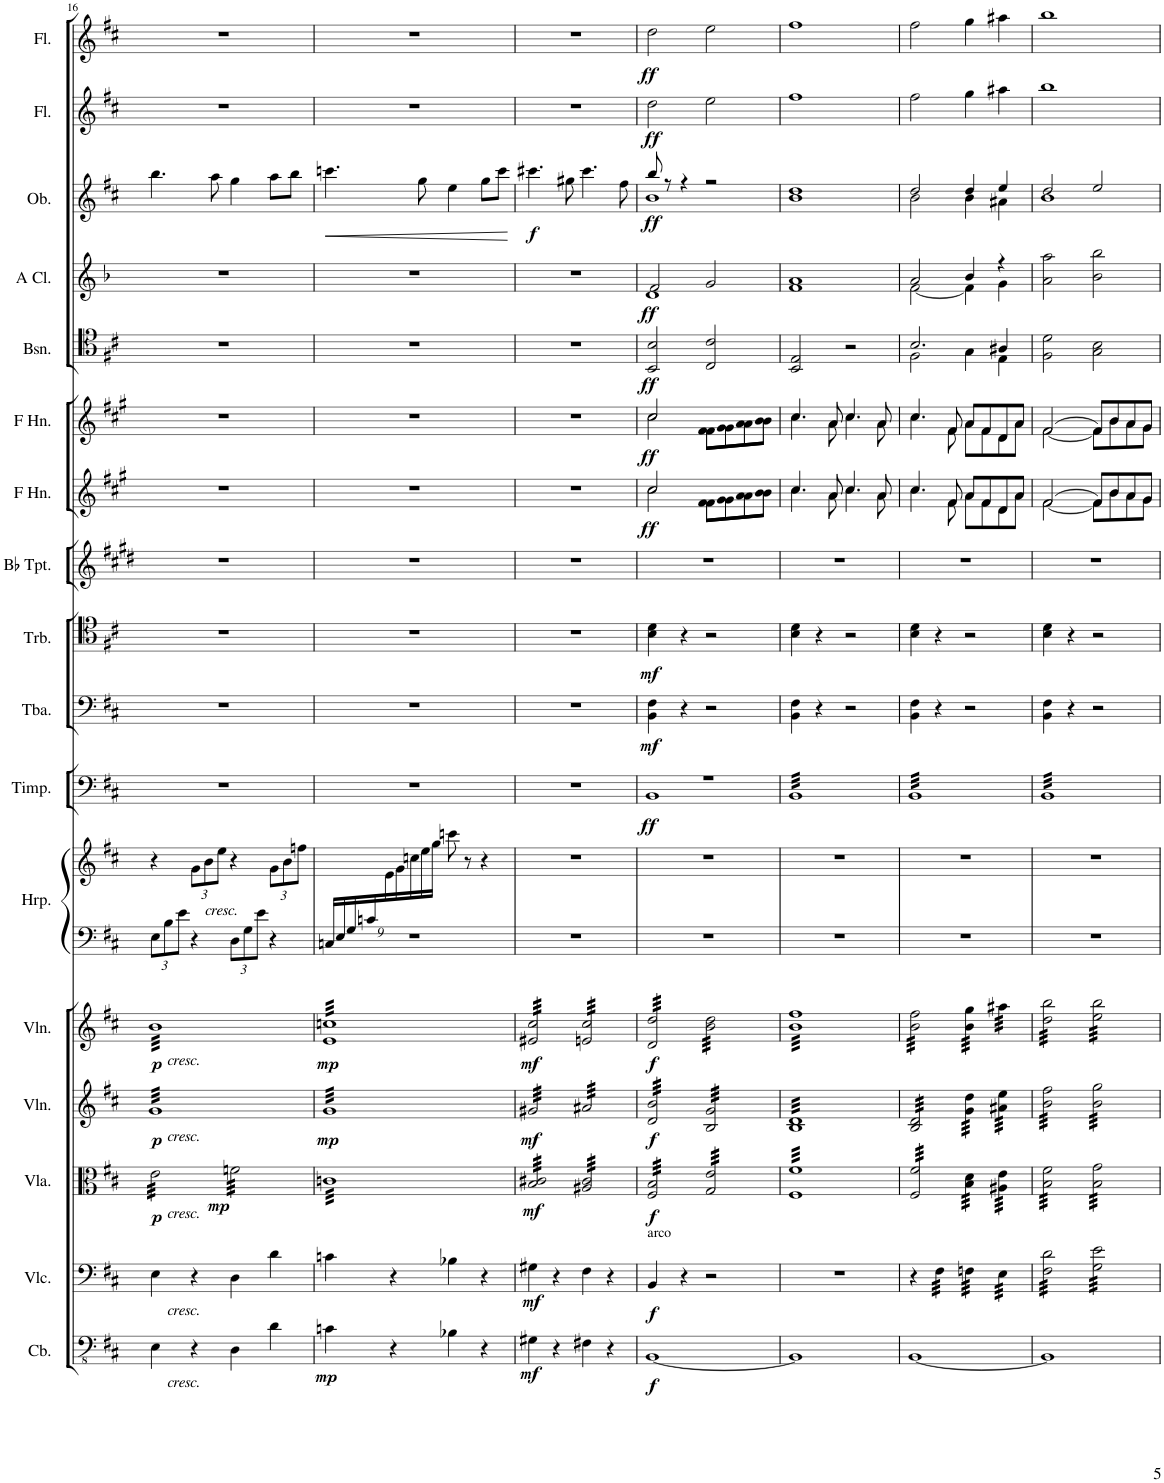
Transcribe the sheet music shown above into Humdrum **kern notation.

**kern	**dynam	**kern	**dynam	**kern	**dynam	**kern	**dynam	**kern	**dynam	**kern	**kern	**kern	**dynam	**kern	**dynam	**kern	**dynam	**kern	**kern	**dynam	**kern	**dynam	**kern	**dynam	**kern	**dynam	**kern	**dynam	**kern	**dynam	**kern	**dynam
*part17	*part17	*part16	*part16	*part15	*part15	*part14	*part14	*part13	*part13	*part12	*part12	*part11	*part11	*part10	*part10	*part9	*part9	*part8	*part7	*part7	*part6	*part6	*part5	*part5	*part4	*part4	*part3	*part3	*part2	*part2	*part1	*part1
*staff18	*staff18	*staff17	*staff17	*staff16	*staff16	*staff15	*staff15	*staff14	*staff14	*staff13	*staff12	*staff11	*staff11	*staff10	*staff10	*staff9	*staff9	*staff8	*staff7	*staff7	*staff6	*staff6	*staff5	*staff5	*staff4	*staff4	*staff3	*staff3	*staff2	*staff2	*staff1	*staff1
*I"Contrabass	*	*I"Violoncello	*	*I"Viola	*	*I"Violin	*	*I"Violin	*	*I"Harp	*	*I"Timpani	*	*I"Tuba	*	*I"Trombone	*	*I"Bb Trumpet	*I"Horn in F	*	*I"Horn in F	*	*I"Bassoon	*	*I"A Clarinet	*	*I"Oboe	*	*I"Flute	*	*I"Flute	*
*I'Cb.	*	*I'Vlc.	*	*I'Vla.	*	*I'Vln.	*	*I'Vln.	*	*I'Hrp.	*	*I'Timp.	*	*I'Tba.	*	*I'Trb.	*	*I'Bb Tpt.	*	*	*	*	*I'Bsn.	*	*I'A Cl.	*	*I'Ob.	*	*I'Fl.	*	*I'Fl.	*
!!LO:PB:g=z
*clefFv4	*	*clefF4	*	*clefC3	*	*clefG2	*	*clefG2	*	*clefF4	*clefG2	*clefF4	*	*clefF4	*	*clefC4	*	*clefG2	*clefG2	*	*clefG2	*	*clefC4	*	*clefG2	*	*clefG2	*	*clefG2	*	*clefG2	*
*Trd7c12	*	*	*	*	*	*	*	*	*	*	*	*	*	*	*	*	*	*Trd1c2	*Trd4c7	*	*Trd4c7	*	*	*	*Trd2c3	*	*	*	*	*	*	*
*k[f#c#]	*	*k[f#c#]	*	*k[f#c#]	*	*k[f#c#]	*	*k[f#c#]	*	*k[f#c#]	*k[f#c#]	*k[f#c#]	*	*k[f#c#]	*	*k[f#c#]	*	*k[f#c#g#d#]	*k[f#c#g#]	*	*k[f#c#g#]	*	*k[f#c#]	*	*k[b-]	*	*k[f#c#]	*	*k[f#c#]	*	*k[f#c#]	*
*M4/4	*	*M4/4	*	*M4/4	*	*M4/4	*	*M4/4	*	*M4/4	*M4/4	*M4/4	*	*M4/4	*	*M4/4	*	*M4/4	*M4/4	*	*M4/4	*	*M4/4	*	*M4/4	*	*M4/4	*	*M4/4	*	*M4/4	*
*met(c)	*	*met(c)	*	*met(c)	*	*met(c)	*	*met(c)	*	*met(c)	*met(c)	*met(c)	*	*met(c)	*	*met(c)	*	*met(c)	*met(c)	*	*met(c)	*	*met(c)	*	*met(c)	*	*met(c)	*	*met(c)	*	*met(c)	*
*	*	*	*	*	*	*	*	*	*	*Xbrackettup	*	*	*	*	*	*	*	*	*	*	*	*	*	*	*	*	*	*	*	*	*	*
=16	=16	=16	=16	=16	=16	=16	=16	=16	=16	=16	=16	=16	=16	=16	=16	=16	=16	=16	=16	=16	=16	=16	=16	=16	=16	=16	=16	=16	=16	=16	=16	=16
!	!	!	!	!	!	!	!	!LO:TX:b:i:t=cresc.	!	!	!	!	!	!	!	!	!	!	!	!	!	!	!	!	!	!	!	!	!	!	!	!
!	!	!	!	!	!	!LO:TX:b:i:t=cresc.	!	!	!	!	!	!	!	!	!	!	!	!	!	!	!	!	!	!	!	!	!	!	!	!	!	!
!	!	!	!	!LO:TX:b:i:t=cresc.	!	!	!	!	!	!	!	!	!	!	!	!	!	!	!	!	!	!	!	!	!	!	!	!	!	!	!	!
!	!	!LO:TX:b:i:t=cresc.	!	!	!	!	!	!	!	!	!	!	!	!	!	!	!	!	!	!	!	!	!	!	!	!	!	!	!	!	!	!
!LO:TX:b:i:t=cresc.	!	!	!	!	!	!	!	!	!	!	!	!	!	!	!	!	!	!	!	!	!	!	!	!	!	!	!	!	!	!	!	!
!	!	!	!	!	!LO:DY:b	!	!LO:DY:b	!	!LO:DY:b	!	!	!	!	!	!	!	!	!	!	!	!	!	!	!	!	!	!	!	!	!	!	!
*	*	*	*	*tremolo	*	*	*	*	*	*	*	*	*	*	*	*	*	*	*	*	*	*	*	*	*	*	*	*	*	*	*	*
*	*	*	*	*	*	*tremolo	*	*	*	*	*	*	*	*	*	*	*	*	*	*	*	*	*	*	*	*	*	*	*	*	*	*
*	*	*	*	*	*	*	*	*tremolo	*	*	*	*	*	*	*	*	*	*	*	*	*	*	*	*	*	*	*	*	*	*	*	*
4EE\	.	4E\	.	32e\LLL	p	32gLLL	p	32bLLL	p	12E\L	4r	1r	.	1r	.	1r	.	1r	1r	.	1r	.	1r	.	1r	.	4.bb\	.	1r	.	1r	.
.	.	.	.	32e\	.	32g	.	32b	.	.	.	.	.	.	.	.	.	.	.	.	.	.	.	.	.	.	.	.	.	.	.	.
.	.	.	.	32e\	.	32g	.	32b	.	.	.	.	.	.	.	.	.	.	.	.	.	.	.	.	.	.	.	.	.	.	.	.
.	.	.	.	.	.	.	.	.	.	12B\	.	.	.	.	.	.	.	.	.	.	.	.	.	.	.	.	.	.	.	.	.	.
.	.	.	.	32e\	.	32g	.	32b	.	.	.	.	.	.	.	.	.	.	.	.	.	.	.	.	.	.	.	.	.	.	.	.
.	.	.	.	32e\	.	32g	.	32b	.	.	.	.	.	.	.	.	.	.	.	.	.	.	.	.	.	.	.	.	.	.	.	.
.	.	.	.	32e\	.	32g	.	32b	.	.	.	.	.	.	.	.	.	.	.	.	.	.	.	.	.	.	.	.	.	.	.	.
.	.	.	.	.	.	.	.	.	.	12e\J	.	.	.	.	.	.	.	.	.	.	.	.	.	.	.	.	.	.	.	.	.	.
.	.	.	.	32e\	.	32g	.	32b	.	.	.	.	.	.	.	.	.	.	.	.	.	.	.	.	.	.	.	.	.	.	.	.
.	.	.	.	32e\	.	32g	.	32b	.	.	.	.	.	.	.	.	.	.	.	.	.	.	.	.	.	.	.	.	.	.	.	.
*	*	*	*	*	*	*	*	*	*	*	*Xbrackettup	*	*	*	*	*	*	*	*	*	*	*	*	*	*	*	*	*	*	*	*	*
!	!	!	!	!	!	!	!	!	!	!	!LO:TX:b:i:t=cresc.	!	!	!	!	!	!	!	!	!	!	!	!	!	!	!	!	!	!	!	!	!
4r	.	4r	.	32e\	.	32g	.	32b	.	4r	12g\L	.	.	.	.	.	.	.	.	.	.	.	.	.	.	.	.	.	.	.	.	.
.	.	.	.	32e\	.	32g	.	32b	.	.	.	.	.	.	.	.	.	.	.	.	.	.	.	.	.	.	.	.	.	.	.	.
.	.	.	.	32e\	.	32g	.	32b	.	.	.	.	.	.	.	.	.	.	.	.	.	.	.	.	.	.	.	.	.	.	.	.
.	.	.	.	.	.	.	.	.	.	.	12b\	.	.	.	.	.	.	.	.	.	.	.	.	.	.	.	.	.	.	.	.	.
.	.	.	.	32e\	.	32g	.	32b	.	.	.	.	.	.	.	.	.	.	.	.	.	.	.	.	.	.	.	.	.	.	.	.
.	.	.	.	32e\	.	32g	.	32b	.	.	.	.	.	.	.	.	.	.	.	.	.	.	.	.	.	.	8aa\	.	.	.	.	.
.	.	.	.	32e\	.	32g	.	32b	.	.	.	.	.	.	.	.	.	.	.	.	.	.	.	.	.	.	.	.	.	.	.	.
.	.	.	.	.	.	.	.	.	.	.	12ee\J	.	.	.	.	.	.	.	.	.	.	.	.	.	.	.	.	.	.	.	.	.
.	.	.	.	32e\	.	32g	.	32b	.	.	.	.	.	.	.	.	.	.	.	.	.	.	.	.	.	.	.	.	.	.	.	.
.	.	.	.	32e\JJJ	.	32g	.	32b	.	.	.	.	.	.	.	.	.	.	.	.	.	.	.	.	.	.	.	.	.	.	.	.
!	!	!	!	!	!LO:DY:b	!	!	!	!	!	!	!	!	!	!	!	!	!	!	!	!	!	!	!	!	!	!	!	!	!	!	!
4DD\	.	4D\	.	32fn\LLL	mp	32g	.	32b	.	12D\L	4r	.	.	.	.	.	.	.	.	.	.	.	.	.	.	.	4gg\	.	.	.	.	.
.	.	.	.	32fn\	.	32g	.	32b	.	.	.	.	.	.	.	.	.	.	.	.	.	.	.	.	.	.	.	.	.	.	.	.
.	.	.	.	32fn\	.	32g	.	32b	.	.	.	.	.	.	.	.	.	.	.	.	.	.	.	.	.	.	.	.	.	.	.	.
.	.	.	.	.	.	.	.	.	.	12G\	.	.	.	.	.	.	.	.	.	.	.	.	.	.	.	.	.	.	.	.	.	.
.	.	.	.	32fn\	.	32g	.	32b	.	.	.	.	.	.	.	.	.	.	.	.	.	.	.	.	.	.	.	.	.	.	.	.
.	.	.	.	32fn\	.	32g	.	32b	.	.	.	.	.	.	.	.	.	.	.	.	.	.	.	.	.	.	.	.	.	.	.	.
.	.	.	.	32fn\	.	32g	.	32b	.	.	.	.	.	.	.	.	.	.	.	.	.	.	.	.	.	.	.	.	.	.	.	.
.	.	.	.	.	.	.	.	.	.	12e\J	.	.	.	.	.	.	.	.	.	.	.	.	.	.	.	.	.	.	.	.	.	.
.	.	.	.	32fn\	.	32g	.	32b	.	.	.	.	.	.	.	.	.	.	.	.	.	.	.	.	.	.	.	.	.	.	.	.
.	.	.	.	32fn\	.	32g	.	32b	.	.	.	.	.	.	.	.	.	.	.	.	.	.	.	.	.	.	.	.	.	.	.	.
4D\	.	4d\	.	32fn\	.	32g	.	32b	.	4r	12g\L	.	.	.	.	.	.	.	.	.	.	.	.	.	.	.	8aa\L	.	.	.	.	.
.	.	.	.	32fn\	.	32g	.	32b	.	.	.	.	.	.	.	.	.	.	.	.	.	.	.	.	.	.	.	.	.	.	.	.
.	.	.	.	32fn\	.	32g	.	32b	.	.	.	.	.	.	.	.	.	.	.	.	.	.	.	.	.	.	.	.	.	.	.	.
.	.	.	.	.	.	.	.	.	.	.	12b\	.	.	.	.	.	.	.	.	.	.	.	.	.	.	.	.	.	.	.	.	.
.	.	.	.	32fn\	.	32g	.	32b	.	.	.	.	.	.	.	.	.	.	.	.	.	.	.	.	.	.	.	.	.	.	.	.
.	.	.	.	32fn\	.	32g	.	32b	.	.	.	.	.	.	.	.	.	.	.	.	.	.	.	.	.	.	8bb\J	.	.	.	.	.
.	.	.	.	32fn\	.	32g	.	32b	.	.	.	.	.	.	.	.	.	.	.	.	.	.	.	.	.	.	.	.	.	.	.	.
.	.	.	.	.	.	.	.	.	.	.	12ffn\J	.	.	.	.	.	.	.	.	.	.	.	.	.	.	.	.	.	.	.	.	.
.	.	.	.	32fn\	.	32g	.	32b	.	.	.	.	.	.	.	.	.	.	.	.	.	.	.	.	.	.	.	.	.	.	.	.
.	.	.	.	32fn\JJJ	.	32gJJJ	.	32bJJJ	.	.	.	.	.	.	.	.	.	.	.	.	.	.	.	.	.	.	.	.	.	.	.	.
=17	=17	=17	=17	=17	=17	=17	=17	=17	=17	=17	=17	=17	=17	=17	=17	=17	=17	=17	=17	=17	=17	=17	=17	=17	=17	=17	=17	=17	=17	=17	=17	=17
*	*	*	*	*	*	*	*	*	*	*^	*	*	*	*	*	*	*	*	*	*	*	*	*	*	*	*	*	*	*	*	*	*
!	!LO:DY:b	!	!	!	!	!	!LO:DY:b	!	!LO:DY:b	!	!	!	!	!	!	!	!	!	!	!	!	!	!	!	!	!	!	!	!LO:HP:b	!	!	!	!
4Cn\	mp	4cn\	.	32cnLLL	.	32gLLL	mp	32e 32ccnLLL	mp	18Cn/LL	1r	9%2ryy	1r	.	1r	.	1r	.	1r	1r	.	1r	.	1r	.	1r	.	4.cccn\	<	1r	.	1r	.
.	.	.	.	32cn	.	32g	.	32e 32ccn	.	.	.	.	.	.	.	.	.	.	.	.	.	.	.	.	.	.	.	.	.	.	.	.	.
.	.	.	.	.	.	.	.	.	.	18E/	.	.	.	.	.	.	.	.	.	.	.	.	.	.	.	.	.	.	.	.	.	.	.
.	.	.	.	32cn	.	32g	.	32e 32ccn	.	.	.	.	.	.	.	.	.	.	.	.	.	.	.	.	.	.	.	.	.	.	.	.	.
.	.	.	.	32cn	.	32g	.	32e 32ccn	.	.	.	.	.	.	.	.	.	.	.	.	.	.	.	.	.	.	.	.	.	.	.	.	.
.	.	.	.	.	.	.	.	.	.	18G/	.	.	.	.	.	.	.	.	.	.	.	.	.	.	.	.	.	.	.	.	.	.	.
.	.	.	.	32cn	.	32g	.	32e 32ccn	.	.	.	.	.	.	.	.	.	.	.	.	.	.	.	.	.	.	.	.	.	.	.	.	.
.	.	.	.	32cn	.	32g	.	32e 32ccn	.	.	.	.	.	.	.	.	.	.	.	.	.	.	.	.	.	.	.	.	.	.	.	.	.
.	.	.	.	.	.	.	.	.	.	18cn/	.	.	.	.	.	.	.	.	.	.	.	.	.	.	.	.	.	.	.	.	.	.	.
.	.	.	.	32cn	.	32g	.	32e 32ccn	.	.	.	.	.	.	.	.	.	.	.	.	.	.	.	.	.	.	.	.	.	.	.	.	.
.	.	.	.	32cn	.	32g	.	32e 32ccn	.	.	.	.	.	.	.	.	.	.	.	.	.	.	.	.	.	.	.	.	.	.	.	.	.
.	.	.	.	.	.	.	.	.	.	9%7ryy	.	18e\	.	.	.	.	.	.	.	.	.	.	.	.	.	.	.	.	.	.	.	.	.
4r	.	4r	.	32cn	.	32g	.	32e 32ccn	.	.	.	.	.	.	.	.	.	.	.	.	.	.	.	.	.	.	.	.	.	.	.	.	.
.	.	.	.	.	.	.	.	.	.	.	.	18g\	.	.	.	.	.	.	.	.	.	.	.	.	.	.	.	.	.	.	.	.	.
.	.	.	.	32cn	.	32g	.	32e 32ccn	.	.	.	.	.	.	.	.	.	.	.	.	.	.	.	.	.	.	.	.	.	.	.	.	.
.	.	.	.	32cn	.	32g	.	32e 32ccn	.	.	.	.	.	.	.	.	.	.	.	.	.	.	.	.	.	.	.	.	.	.	.	.	.
.	.	.	.	.	.	.	.	.	.	.	.	18ccn\	.	.	.	.	.	.	.	.	.	.	.	.	.	.	.	.	.	.	.	.	.
.	.	.	.	32cn	.	32g	.	32e 32ccn	.	.	.	.	.	.	.	.	.	.	.	.	.	.	.	.	.	.	.	.	.	.	.	.	.
.	.	.	.	32cn	.	32g	.	32e 32ccn	.	.	.	.	.	.	.	.	.	.	.	.	.	.	.	.	.	.	.	8gg\	.	.	.	.	.
.	.	.	.	.	.	.	.	.	.	.	.	18ee\	.	.	.	.	.	.	.	.	.	.	.	.	.	.	.	.	.	.	.	.	.
.	.	.	.	32cn	.	32g	.	32e 32ccn	.	.	.	.	.	.	.	.	.	.	.	.	.	.	.	.	.	.	.	.	.	.	.	.	.
.	.	.	.	32cn	.	32g	.	32e 32ccn	.	.	.	.	.	.	.	.	.	.	.	.	.	.	.	.	.	.	.	.	.	.	.	.	.
.	.	.	.	.	.	.	.	.	.	.	.	18gg\JJ	.	.	.	.	.	.	.	.	.	.	.	.	.	.	.	.	.	.	.	.	.
.	.	.	.	32cn	.	32g	.	32e 32ccn	.	.	.	.	.	.	.	.	.	.	.	.	.	.	.	.	.	.	.	.	.	.	.	.	.
4BB-X\	.	4B-X\	.	32cn	.	32g	.	32e 32ccn	.	.	.	8cccn\	.	.	.	.	.	.	.	.	.	.	.	.	.	.	.	4ee\	.	.	.	.	.
.	.	.	.	32cn	.	32g	.	32e 32ccn	.	.	.	.	.	.	.	.	.	.	.	.	.	.	.	.	.	.	.	.	.	.	.	.	.
.	.	.	.	32cn	.	32g	.	32e 32ccn	.	.	.	.	.	.	.	.	.	.	.	.	.	.	.	.	.	.	.	.	.	.	.	.	.
.	.	.	.	32cn	.	32g	.	32e 32ccn	.	.	.	.	.	.	.	.	.	.	.	.	.	.	.	.	.	.	.	.	.	.	.	.	.
.	.	.	.	32cn	.	32g	.	32e 32ccn	.	.	.	8r	.	.	.	.	.	.	.	.	.	.	.	.	.	.	.	.	.	.	.	.	.
.	.	.	.	32cn	.	32g	.	32e 32ccn	.	.	.	.	.	.	.	.	.	.	.	.	.	.	.	.	.	.	.	.	.	.	.	.	.
.	.	.	.	32cn	.	32g	.	32e 32ccn	.	.	.	.	.	.	.	.	.	.	.	.	.	.	.	.	.	.	.	.	.	.	.	.	.
.	.	.	.	32cn	.	32g	.	32e 32ccn	.	.	.	.	.	.	.	.	.	.	.	.	.	.	.	.	.	.	.	.	.	.	.	.	.
4r	.	4r	.	32cn	.	32g	.	32e 32ccn	.	.	.	4r	.	.	.	.	.	.	.	.	.	.	.	.	.	.	.	8gg\L	.	.	.	.	.
.	.	.	.	32cn	.	32g	.	32e 32ccn	.	.	.	.	.	.	.	.	.	.	.	.	.	.	.	.	.	.	.	.	.	.	.	.	.
.	.	.	.	32cn	.	32g	.	32e 32ccn	.	.	.	.	.	.	.	.	.	.	.	.	.	.	.	.	.	.	.	.	.	.	.	.	.
.	.	.	.	32cn	.	32g	.	32e 32ccn	.	.	.	.	.	.	.	.	.	.	.	.	.	.	.	.	.	.	.	.	.	.	.	.	.
.	.	.	.	32cn	.	32g	.	32e 32ccn	.	.	.	.	.	.	.	.	.	.	.	.	.	.	.	.	.	.	.	8ccc\J	.	.	.	.	.
.	.	.	.	32cn	.	32g	.	32e 32ccn	.	.	.	.	.	.	.	.	.	.	.	.	.	.	.	.	.	.	.	.	.	.	.	.	.
.	.	.	.	32cn	.	32g	.	32e 32ccn	.	.	.	.	.	.	.	.	.	.	.	.	.	.	.	.	.	.	.	.	.	.	.	.	.
.	.	.	.	32cnJJJ	.	32gJJJ	.	32e 32ccnJJJ	.	.	.	.	.	.	.	.	.	.	.	.	.	.	.	.	.	.	.	.	.	.	.	.	.
*	*	*	*	*	*	*	*	*	*	*v	*v	*	*	*	*	*	*	*	*	*	*	*	*	*	*	*	*	*	*	*	*	*	*
.	.	.	.	.	.	.	.	.	.	.	.	.	.	.	.	.	.	.	.	.	.	.	.	.	.	.	.	[	.	.	.	.
=18	=18	=18	=18	=18	=18	=18	=18	=18	=18	=18	=18	=18	=18	=18	=18	=18	=18	=18	=18	=18	=18	=18	=18	=18	=18	=18	=18	=18	=18	=18	=18	=18
!	!LO:DY:b	!	!LO:DY:b	!	!LO:DY:b	!	!LO:DY:b	!	!LO:DY:b	!	!	!	!	!	!	!	!	!	!	!	!	!	!	!	!	!	!	!LO:DY:b	!	!	!	!
4GG#X\	mf	4G#X\	mf	32B/ 32c#X/LLL	mf	32g#X/LLL	mf	32e#X/ 32cc#/LLL	mf	1r	1r	1r	.	1r	.	1r	.	1r	1r	.	1r	.	1r	.	1r	.	4.ccc#X\	f	1r	.	1r	.
.	.	.	.	32B/ 32c#X/	.	32g#X/	.	32e#X/ 32cc#/	.	.	.	.	.	.	.	.	.	.	.	.	.	.	.	.	.	.	.	.	.	.	.	.
.	.	.	.	32B/ 32c#X/	.	32g#X/	.	32e#X/ 32cc#/	.	.	.	.	.	.	.	.	.	.	.	.	.	.	.	.	.	.	.	.	.	.	.	.
.	.	.	.	32B/ 32c#X/	.	32g#X/	.	32e#X/ 32cc#/	.	.	.	.	.	.	.	.	.	.	.	.	.	.	.	.	.	.	.	.	.	.	.	.
.	.	.	.	32B/ 32c#X/	.	32g#X/	.	32e#X/ 32cc#/	.	.	.	.	.	.	.	.	.	.	.	.	.	.	.	.	.	.	.	.	.	.	.	.
.	.	.	.	32B/ 32c#X/	.	32g#X/	.	32e#X/ 32cc#/	.	.	.	.	.	.	.	.	.	.	.	.	.	.	.	.	.	.	.	.	.	.	.	.
.	.	.	.	32B/ 32c#X/	.	32g#X/	.	32e#X/ 32cc#/	.	.	.	.	.	.	.	.	.	.	.	.	.	.	.	.	.	.	.	.	.	.	.	.
.	.	.	.	32B/ 32c#X/	.	32g#X/	.	32e#X/ 32cc#/	.	.	.	.	.	.	.	.	.	.	.	.	.	.	.	.	.	.	.	.	.	.	.	.
4r	.	4r	.	32B/ 32c#X/	.	32g#X/	.	32e#X/ 32cc#/	.	.	.	.	.	.	.	.	.	.	.	.	.	.	.	.	.	.	.	.	.	.	.	.
.	.	.	.	32B/ 32c#X/	.	32g#X/	.	32e#X/ 32cc#/	.	.	.	.	.	.	.	.	.	.	.	.	.	.	.	.	.	.	.	.	.	.	.	.
.	.	.	.	32B/ 32c#X/	.	32g#X/	.	32e#X/ 32cc#/	.	.	.	.	.	.	.	.	.	.	.	.	.	.	.	.	.	.	.	.	.	.	.	.
.	.	.	.	32B/ 32c#X/	.	32g#X/	.	32e#X/ 32cc#/	.	.	.	.	.	.	.	.	.	.	.	.	.	.	.	.	.	.	.	.	.	.	.	.
.	.	.	.	32B/ 32c#X/	.	32g#X/	.	32e#X/ 32cc#/	.	.	.	.	.	.	.	.	.	.	.	.	.	.	.	.	.	.	8gg#X\	.	.	.	.	.
.	.	.	.	32B/ 32c#X/	.	32g#X/	.	32e#X/ 32cc#/	.	.	.	.	.	.	.	.	.	.	.	.	.	.	.	.	.	.	.	.	.	.	.	.
.	.	.	.	32B/ 32c#X/	.	32g#X/	.	32e#X/ 32cc#/	.	.	.	.	.	.	.	.	.	.	.	.	.	.	.	.	.	.	.	.	.	.	.	.
.	.	.	.	32B/ 32c#X/JJJ	.	32g#X/JJJ	.	32e#X/ 32cc#/JJJ	.	.	.	.	.	.	.	.	.	.	.	.	.	.	.	.	.	.	.	.	.	.	.	.
4FF#X\	.	4F#\	.	32A#X/ 32c#/LLL	.	32a#X/LLL	.	32en/ 32cc#/LLL	.	.	.	.	.	.	.	.	.	.	.	.	.	.	.	.	.	.	4.ccc#\	.	.	.	.	.
.	.	.	.	32A#X/ 32c#/	.	32a#X/	.	32en/ 32cc#/	.	.	.	.	.	.	.	.	.	.	.	.	.	.	.	.	.	.	.	.	.	.	.	.
.	.	.	.	32A#X/ 32c#/	.	32a#X/	.	32en/ 32cc#/	.	.	.	.	.	.	.	.	.	.	.	.	.	.	.	.	.	.	.	.	.	.	.	.
.	.	.	.	32A#X/ 32c#/	.	32a#X/	.	32en/ 32cc#/	.	.	.	.	.	.	.	.	.	.	.	.	.	.	.	.	.	.	.	.	.	.	.	.
.	.	.	.	32A#X/ 32c#/	.	32a#X/	.	32en/ 32cc#/	.	.	.	.	.	.	.	.	.	.	.	.	.	.	.	.	.	.	.	.	.	.	.	.
.	.	.	.	32A#X/ 32c#/	.	32a#X/	.	32en/ 32cc#/	.	.	.	.	.	.	.	.	.	.	.	.	.	.	.	.	.	.	.	.	.	.	.	.
.	.	.	.	32A#X/ 32c#/	.	32a#X/	.	32en/ 32cc#/	.	.	.	.	.	.	.	.	.	.	.	.	.	.	.	.	.	.	.	.	.	.	.	.
.	.	.	.	32A#X/ 32c#/	.	32a#X/	.	32en/ 32cc#/	.	.	.	.	.	.	.	.	.	.	.	.	.	.	.	.	.	.	.	.	.	.	.	.
4r	.	4r	.	32A#X/ 32c#/	.	32a#X/	.	32en/ 32cc#/	.	.	.	.	.	.	.	.	.	.	.	.	.	.	.	.	.	.	.	.	.	.	.	.
.	.	.	.	32A#X/ 32c#/	.	32a#X/	.	32en/ 32cc#/	.	.	.	.	.	.	.	.	.	.	.	.	.	.	.	.	.	.	.	.	.	.	.	.
.	.	.	.	32A#X/ 32c#/	.	32a#X/	.	32en/ 32cc#/	.	.	.	.	.	.	.	.	.	.	.	.	.	.	.	.	.	.	.	.	.	.	.	.
.	.	.	.	32A#X/ 32c#/	.	32a#X/	.	32en/ 32cc#/	.	.	.	.	.	.	.	.	.	.	.	.	.	.	.	.	.	.	.	.	.	.	.	.
.	.	.	.	32A#X/ 32c#/	.	32a#X/	.	32en/ 32cc#/	.	.	.	.	.	.	.	.	.	.	.	.	.	.	.	.	.	.	8ff#\	.	.	.	.	.
.	.	.	.	32A#X/ 32c#/	.	32a#X/	.	32en/ 32cc#/	.	.	.	.	.	.	.	.	.	.	.	.	.	.	.	.	.	.	.	.	.	.	.	.
.	.	.	.	32A#X/ 32c#/	.	32a#X/	.	32en/ 32cc#/	.	.	.	.	.	.	.	.	.	.	.	.	.	.	.	.	.	.	.	.	.	.	.	.
.	.	.	.	32A#X/ 32c#/JJJ	.	32a#X/JJJ	.	32en/ 32cc#/JJJ	.	.	.	.	.	.	.	.	.	.	.	.	.	.	.	.	.	.	.	.	.	.	.	.
=19	=19	=19	=19	=19	=19	=19	=19	=19	=19	=19	=19	=19	=19	=19	=19	=19	=19	=19	=19	=19	=19	=19	=19	=19	=19	=19	=19	=19	=19	=19	=19	=19
*	*	*	*	*	*	*	*	*	*	*	*	*^	*	*	*	*	*	*	*^	*	*^	*	*	*	*^	*	*^	*	*	*	*	*
!	!	!LO:TX:a:t=arco	!	!	!	!	!	!	!	!	!	!	!	!	!	!	!	!	!	!	!	!	!	!	!	!	!	!	!	!	!	!	!	!	!	!	!
!	!LO:DY:b	!	!LO:DY:b	!	!LO:DY:b	!	!LO:DY:b	!	!LO:DY:b	!	!	!	!	!LO:DY:b	!	!LO:DY:b	!	!LO:DY:b	!	!	!	!LO:DY:b	!	!	!LO:DY:b	!	!LO:DY:b	!	!	!LO:DY:b	!	!	!LO:DY:b	!	!LO:DY:b	!	!LO:DY:b
[1BBB	f	4BB/	f	32F#/ 32B/LLL	f	32d/ 32b/LLL	f	32d/ 32dd/LLL	f	1r	1r	1r	1BB	ff	4BB\ 4F#\	mf	4B\ 4d\	mf	1r	2cc#/	2cc#\	ff	2cc#/	2cc#\	ff	2BB/ 2B/	ff	1d	2f/	ff	8bb/	1b	ff	2dd\	ff	2dd\	ff
.	.	.	.	32F#/ 32B/	.	32d/ 32b/	.	32d/ 32dd/	.	.	.	.	.	.	.	.	.	.	.	.	.	.	.	.	.	.	.	.	.	.	.	.	.	.	.	.	.
.	.	.	.	32F#/ 32B/	.	32d/ 32b/	.	32d/ 32dd/	.	.	.	.	.	.	.	.	.	.	.	.	.	.	.	.	.	.	.	.	.	.	.	.	.	.	.	.	.
.	.	.	.	32F#/ 32B/	.	32d/ 32b/	.	32d/ 32dd/	.	.	.	.	.	.	.	.	.	.	.	.	.	.	.	.	.	.	.	.	.	.	.	.	.	.	.	.	.
.	.	.	.	32F#/ 32B/	.	32d/ 32b/	.	32d/ 32dd/	.	.	.	.	.	.	.	.	.	.	.	.	.	.	.	.	.	.	.	.	.	.	8r	.	.	.	.	.	.
.	.	.	.	32F#/ 32B/	.	32d/ 32b/	.	32d/ 32dd/	.	.	.	.	.	.	.	.	.	.	.	.	.	.	.	.	.	.	.	.	.	.	.	.	.	.	.	.	.
.	.	.	.	32F#/ 32B/	.	32d/ 32b/	.	32d/ 32dd/	.	.	.	.	.	.	.	.	.	.	.	.	.	.	.	.	.	.	.	.	.	.	.	.	.	.	.	.	.
.	.	.	.	32F#/ 32B/	.	32d/ 32b/	.	32d/ 32dd/	.	.	.	.	.	.	.	.	.	.	.	.	.	.	.	.	.	.	.	.	.	.	.	.	.	.	.	.	.
.	.	4r	.	32F#/ 32B/	.	32d/ 32b/	.	32d/ 32dd/	.	.	.	.	.	.	4r	.	4r	.	.	.	.	.	.	.	.	.	.	.	.	.	4r	.	.	.	.	.	.
.	.	.	.	32F#/ 32B/	.	32d/ 32b/	.	32d/ 32dd/	.	.	.	.	.	.	.	.	.	.	.	.	.	.	.	.	.	.	.	.	.	.	.	.	.	.	.	.	.
.	.	.	.	32F#/ 32B/	.	32d/ 32b/	.	32d/ 32dd/	.	.	.	.	.	.	.	.	.	.	.	.	.	.	.	.	.	.	.	.	.	.	.	.	.	.	.	.	.
.	.	.	.	32F#/ 32B/	.	32d/ 32b/	.	32d/ 32dd/	.	.	.	.	.	.	.	.	.	.	.	.	.	.	.	.	.	.	.	.	.	.	.	.	.	.	.	.	.
.	.	.	.	32F#/ 32B/	.	32d/ 32b/	.	32d/ 32dd/	.	.	.	.	.	.	.	.	.	.	.	.	.	.	.	.	.	.	.	.	.	.	.	.	.	.	.	.	.
.	.	.	.	32F#/ 32B/	.	32d/ 32b/	.	32d/ 32dd/	.	.	.	.	.	.	.	.	.	.	.	.	.	.	.	.	.	.	.	.	.	.	.	.	.	.	.	.	.
.	.	.	.	32F#/ 32B/	.	32d/ 32b/	.	32d/ 32dd/	.	.	.	.	.	.	.	.	.	.	.	.	.	.	.	.	.	.	.	.	.	.	.	.	.	.	.	.	.
.	.	.	.	32F#/ 32B/JJJ	.	32d/ 32b/JJJ	.	32d/ 32dd/JJJ	.	.	.	.	.	.	.	.	.	.	.	.	.	.	.	.	.	.	.	.	.	.	.	.	.	.	.	.	.
.	.	2r	.	32G/ 32e/LLL	.	32B/ 32g/LLL	.	32b\ 32dd\LLL	.	.	.	.	.	.	2r	.	2r	.	.	8f#\L	8f#\L	.	8f#\L	8f#\L	.	2C#/ 2c#/	.	.	2g/	.	2r	.	.	2ee\	.	2ee\	.
.	.	.	.	32G/ 32e/	.	32B/ 32g/	.	32b\ 32dd\	.	.	.	.	.	.	.	.	.	.	.	.	.	.	.	.	.	.	.	.	.	.	.	.	.	.	.	.	.
.	.	.	.	32G/ 32e/	.	32B/ 32g/	.	32b\ 32dd\	.	.	.	.	.	.	.	.	.	.	.	.	.	.	.	.	.	.	.	.	.	.	.	.	.	.	.	.	.
.	.	.	.	32G/ 32e/	.	32B/ 32g/	.	32b\ 32dd\	.	.	.	.	.	.	.	.	.	.	.	.	.	.	.	.	.	.	.	.	.	.	.	.	.	.	.	.	.
.	.	.	.	32G/ 32e/	.	32B/ 32g/	.	32b\ 32dd\	.	.	.	.	.	.	.	.	.	.	.	8g#\	8g#\	.	8g#\	8g#\	.	.	.	.	.	.	.	.	.	.	.	.	.
.	.	.	.	32G/ 32e/	.	32B/ 32g/	.	32b\ 32dd\	.	.	.	.	.	.	.	.	.	.	.	.	.	.	.	.	.	.	.	.	.	.	.	.	.	.	.	.	.
.	.	.	.	32G/ 32e/	.	32B/ 32g/	.	32b\ 32dd\	.	.	.	.	.	.	.	.	.	.	.	.	.	.	.	.	.	.	.	.	.	.	.	.	.	.	.	.	.
.	.	.	.	32G/ 32e/	.	32B/ 32g/	.	32b\ 32dd\	.	.	.	.	.	.	.	.	.	.	.	.	.	.	.	.	.	.	.	.	.	.	.	.	.	.	.	.	.
.	.	.	.	32G/ 32e/	.	32B/ 32g/	.	32b\ 32dd\	.	.	.	.	.	.	.	.	.	.	.	8a\	8a\	.	8a\	8a\	.	.	.	.	.	.	.	.	.	.	.	.	.
.	.	.	.	32G/ 32e/	.	32B/ 32g/	.	32b\ 32dd\	.	.	.	.	.	.	.	.	.	.	.	.	.	.	.	.	.	.	.	.	.	.	.	.	.	.	.	.	.
.	.	.	.	32G/ 32e/	.	32B/ 32g/	.	32b\ 32dd\	.	.	.	.	.	.	.	.	.	.	.	.	.	.	.	.	.	.	.	.	.	.	.	.	.	.	.	.	.
.	.	.	.	32G/ 32e/	.	32B/ 32g/	.	32b\ 32dd\	.	.	.	.	.	.	.	.	.	.	.	.	.	.	.	.	.	.	.	.	.	.	.	.	.	.	.	.	.
.	.	.	.	32G/ 32e/	.	32B/ 32g/	.	32b\ 32dd\	.	.	.	.	.	.	.	.	.	.	.	8b\J	8b\J	.	8b\J	8b\J	.	.	.	.	.	.	.	.	.	.	.	.	.
.	.	.	.	32G/ 32e/	.	32B/ 32g/	.	32b\ 32dd\	.	.	.	.	.	.	.	.	.	.	.	.	.	.	.	.	.	.	.	.	.	.	.	.	.	.	.	.	.
.	.	.	.	32G/ 32e/	.	32B/ 32g/	.	32b\ 32dd\	.	.	.	.	.	.	.	.	.	.	.	.	.	.	.	.	.	.	.	.	.	.	.	.	.	.	.	.	.
.	.	.	.	32G/ 32e/JJJ	.	32B/ 32g/JJJ	.	32b\ 32dd\JJJ	.	.	.	.	.	.	.	.	.	.	.	.	.	.	.	.	.	.	.	.	.	.	.	.	.	.	.	.	.
*	*	*	*	*	*	*	*	*	*	*	*	*v	*v	*	*	*	*	*	*	*	*	*	*	*	*	*	*	*	*	*	*	*	*	*	*	*	*
=20	=20	=20	=20	=20	=20	=20	=20	=20	=20	=20	=20	=20	=20	=20	=20	=20	=20	=20	=20	=20	=20	=20	=20	=20	=20	=20	=20	=20	=20	=20	=20	=20	=20	=20	=20	=20
*	*	*	*	*	*	*	*	*	*	*	*	*tremolo	*	*	*	*	*	*	*	*	*	*	*	*	*	*	*	*	*	*	*	*	*	*	*	*
1BBB]	.	1r	.	32F# 32f#LLL	.	32B 32dLLL	.	32b 32ff#LLL	.	1r	1r	32BBLLL	.	4BB\ 4F#\	.	4B\ 4d\	.	1r	4.cc#/	4.cc#\	.	4.cc#/	4.cc#\	.	2BB/ 2E/	.	1f	1a	.	1dd	1b	.	1ff#	.	1ff#	.
.	.	.	.	32F# 32f#	.	32B 32d	.	32b 32ff#	.	.	.	32BB	.	.	.	.	.	.	.	.	.	.	.	.	.	.	.	.	.	.	.	.	.	.	.	.
.	.	.	.	32F# 32f#	.	32B 32d	.	32b 32ff#	.	.	.	32BB	.	.	.	.	.	.	.	.	.	.	.	.	.	.	.	.	.	.	.	.	.	.	.	.
.	.	.	.	32F# 32f#	.	32B 32d	.	32b 32ff#	.	.	.	32BB	.	.	.	.	.	.	.	.	.	.	.	.	.	.	.	.	.	.	.	.	.	.	.	.
.	.	.	.	32F# 32f#	.	32B 32d	.	32b 32ff#	.	.	.	32BB	.	.	.	.	.	.	.	.	.	.	.	.	.	.	.	.	.	.	.	.	.	.	.	.
.	.	.	.	32F# 32f#	.	32B 32d	.	32b 32ff#	.	.	.	32BB	.	.	.	.	.	.	.	.	.	.	.	.	.	.	.	.	.	.	.	.	.	.	.	.
.	.	.	.	32F# 32f#	.	32B 32d	.	32b 32ff#	.	.	.	32BB	.	.	.	.	.	.	.	.	.	.	.	.	.	.	.	.	.	.	.	.	.	.	.	.
.	.	.	.	32F# 32f#	.	32B 32d	.	32b 32ff#	.	.	.	32BB	.	.	.	.	.	.	.	.	.	.	.	.	.	.	.	.	.	.	.	.	.	.	.	.
.	.	.	.	32F# 32f#	.	32B 32d	.	32b 32ff#	.	.	.	32BB	.	4r	.	4r	.	.	.	.	.	.	.	.	.	.	.	.	.	.	.	.	.	.	.	.
.	.	.	.	32F# 32f#	.	32B 32d	.	32b 32ff#	.	.	.	32BB	.	.	.	.	.	.	.	.	.	.	.	.	.	.	.	.	.	.	.	.	.	.	.	.
.	.	.	.	32F# 32f#	.	32B 32d	.	32b 32ff#	.	.	.	32BB	.	.	.	.	.	.	.	.	.	.	.	.	.	.	.	.	.	.	.	.	.	.	.	.
.	.	.	.	32F# 32f#	.	32B 32d	.	32b 32ff#	.	.	.	32BB	.	.	.	.	.	.	.	.	.	.	.	.	.	.	.	.	.	.	.	.	.	.	.	.
.	.	.	.	32F# 32f#	.	32B 32d	.	32b 32ff#	.	.	.	32BB	.	.	.	.	.	.	8a\	8a/	.	8a\	8a/	.	.	.	.	.	.	.	.	.	.	.	.	.
.	.	.	.	32F# 32f#	.	32B 32d	.	32b 32ff#	.	.	.	32BB	.	.	.	.	.	.	.	.	.	.	.	.	.	.	.	.	.	.	.	.	.	.	.	.
.	.	.	.	32F# 32f#	.	32B 32d	.	32b 32ff#	.	.	.	32BB	.	.	.	.	.	.	.	.	.	.	.	.	.	.	.	.	.	.	.	.	.	.	.	.
.	.	.	.	32F# 32f#	.	32B 32d	.	32b 32ff#	.	.	.	32BB	.	.	.	.	.	.	.	.	.	.	.	.	.	.	.	.	.	.	.	.	.	.	.	.
.	.	.	.	32F# 32f#	.	32B 32d	.	32b 32ff#	.	.	.	32BB	.	2r	.	2r	.	.	4.cc#\	4.cc#/	.	4.cc#\	4.cc#/	.	2r	.	.	.	.	.	.	.	.	.	.	.
.	.	.	.	32F# 32f#	.	32B 32d	.	32b 32ff#	.	.	.	32BB	.	.	.	.	.	.	.	.	.	.	.	.	.	.	.	.	.	.	.	.	.	.	.	.
.	.	.	.	32F# 32f#	.	32B 32d	.	32b 32ff#	.	.	.	32BB	.	.	.	.	.	.	.	.	.	.	.	.	.	.	.	.	.	.	.	.	.	.	.	.
.	.	.	.	32F# 32f#	.	32B 32d	.	32b 32ff#	.	.	.	32BB	.	.	.	.	.	.	.	.	.	.	.	.	.	.	.	.	.	.	.	.	.	.	.	.
.	.	.	.	32F# 32f#	.	32B 32d	.	32b 32ff#	.	.	.	32BB	.	.	.	.	.	.	.	.	.	.	.	.	.	.	.	.	.	.	.	.	.	.	.	.
.	.	.	.	32F# 32f#	.	32B 32d	.	32b 32ff#	.	.	.	32BB	.	.	.	.	.	.	.	.	.	.	.	.	.	.	.	.	.	.	.	.	.	.	.	.
.	.	.	.	32F# 32f#	.	32B 32d	.	32b 32ff#	.	.	.	32BB	.	.	.	.	.	.	.	.	.	.	.	.	.	.	.	.	.	.	.	.	.	.	.	.
.	.	.	.	32F# 32f#	.	32B 32d	.	32b 32ff#	.	.	.	32BB	.	.	.	.	.	.	.	.	.	.	.	.	.	.	.	.	.	.	.	.	.	.	.	.
.	.	.	.	32F# 32f#	.	32B 32d	.	32b 32ff#	.	.	.	32BB	.	.	.	.	.	.	.	.	.	.	.	.	.	.	.	.	.	.	.	.	.	.	.	.
.	.	.	.	32F# 32f#	.	32B 32d	.	32b 32ff#	.	.	.	32BB	.	.	.	.	.	.	.	.	.	.	.	.	.	.	.	.	.	.	.	.	.	.	.	.
.	.	.	.	32F# 32f#	.	32B 32d	.	32b 32ff#	.	.	.	32BB	.	.	.	.	.	.	.	.	.	.	.	.	.	.	.	.	.	.	.	.	.	.	.	.
.	.	.	.	32F# 32f#	.	32B 32d	.	32b 32ff#	.	.	.	32BB	.	.	.	.	.	.	.	.	.	.	.	.	.	.	.	.	.	.	.	.	.	.	.	.
.	.	.	.	32F# 32f#	.	32B 32d	.	32b 32ff#	.	.	.	32BB	.	.	.	.	.	.	8a\	8a/	.	8a\	8a/	.	.	.	.	.	.	.	.	.	.	.	.	.
.	.	.	.	32F# 32f#	.	32B 32d	.	32b 32ff#	.	.	.	32BB	.	.	.	.	.	.	.	.	.	.	.	.	.	.	.	.	.	.	.	.	.	.	.	.
.	.	.	.	32F# 32f#	.	32B 32d	.	32b 32ff#	.	.	.	32BB	.	.	.	.	.	.	.	.	.	.	.	.	.	.	.	.	.	.	.	.	.	.	.	.
.	.	.	.	32F# 32f#JJJ	.	32B 32dJJJ	.	32b 32ff#JJJ	.	.	.	32BBJJJ	.	.	.	.	.	.	.	.	.	.	.	.	.	.	.	.	.	.	.	.	.	.	.	.
=21	=21	=21	=21	=21	=21	=21	=21	=21	=21	=21	=21	=21	=21	=21	=21	=21	=21	=21	=21	=21	=21	=21	=21	=21	=21	=21	=21	=21	=21	=21	=21	=21	=21	=21	=21	=21
*	*	*	*	*	*	*	*	*	*	*	*	*	*	*	*	*	*	*	*	*	*	*	*	*	*^	*	*	*	*	*	*	*	*	*	*	*
[1BBB	.	4r	.	32F#/ 32f#/LLL	.	32B/ 32d/LLL	.	32b\ 32ff#\LLL	.	1r	1r	32BBLLL	.	4BB\ 4F#\	.	4B\ 4d\	.	1r	4.cc#/	4.cc#\	.	4.cc#/	4.cc#\	.	2.B/	2F#\	.	2a/	[2f\	.	2b\	2dd/	.	2ff#\	.	2ff#\	.
.	.	.	.	32F#/ 32f#/	.	32B/ 32d/	.	32b\ 32ff#\	.	.	.	32BB	.	.	.	.	.	.	.	.	.	.	.	.	.	.	.	.	.	.	.	.	.	.	.	.	.
.	.	.	.	32F#/ 32f#/	.	32B/ 32d/	.	32b\ 32ff#\	.	.	.	32BB	.	.	.	.	.	.	.	.	.	.	.	.	.	.	.	.	.	.	.	.	.	.	.	.	.
.	.	.	.	32F#/ 32f#/	.	32B/ 32d/	.	32b\ 32ff#\	.	.	.	32BB	.	.	.	.	.	.	.	.	.	.	.	.	.	.	.	.	.	.	.	.	.	.	.	.	.
.	.	.	.	32F#/ 32f#/	.	32B/ 32d/	.	32b\ 32ff#\	.	.	.	32BB	.	.	.	.	.	.	.	.	.	.	.	.	.	.	.	.	.	.	.	.	.	.	.	.	.
.	.	.	.	32F#/ 32f#/	.	32B/ 32d/	.	32b\ 32ff#\	.	.	.	32BB	.	.	.	.	.	.	.	.	.	.	.	.	.	.	.	.	.	.	.	.	.	.	.	.	.
.	.	.	.	32F#/ 32f#/	.	32B/ 32d/	.	32b\ 32ff#\	.	.	.	32BB	.	.	.	.	.	.	.	.	.	.	.	.	.	.	.	.	.	.	.	.	.	.	.	.	.
.	.	.	.	32F#/ 32f#/	.	32B/ 32d/	.	32b\ 32ff#\	.	.	.	32BB	.	.	.	.	.	.	.	.	.	.	.	.	.	.	.	.	.	.	.	.	.	.	.	.	.
*	*	*tremolo	*	*	*	*	*	*	*	*	*	*	*	*	*	*	*	*	*	*	*	*	*	*	*	*	*	*	*	*	*	*	*	*	*	*	*
.	.	32F#\LLL	.	32F#/ 32f#/	.	32B/ 32d/	.	32b\ 32ff#\	.	.	.	32BB	.	4r	.	4r	.	.	.	.	.	.	.	.	.	.	.	.	.	.	.	.	.	.	.	.	.
.	.	32F#\	.	32F#/ 32f#/	.	32B/ 32d/	.	32b\ 32ff#\	.	.	.	32BB	.	.	.	.	.	.	.	.	.	.	.	.	.	.	.	.	.	.	.	.	.	.	.	.	.
.	.	32F#\	.	32F#/ 32f#/	.	32B/ 32d/	.	32b\ 32ff#\	.	.	.	32BB	.	.	.	.	.	.	.	.	.	.	.	.	.	.	.	.	.	.	.	.	.	.	.	.	.
.	.	32F#\	.	32F#/ 32f#/	.	32B/ 32d/	.	32b\ 32ff#\	.	.	.	32BB	.	.	.	.	.	.	.	.	.	.	.	.	.	.	.	.	.	.	.	.	.	.	.	.	.
.	.	32F#\	.	32F#/ 32f#/	.	32B/ 32d/	.	32b\ 32ff#\	.	.	.	32BB	.	.	.	.	.	.	8f#/	8f#\	.	8f#/	8f#\	.	.	.	.	.	.	.	.	.	.	.	.	.	.
.	.	32F#\	.	32F#/ 32f#/	.	32B/ 32d/	.	32b\ 32ff#\	.	.	.	32BB	.	.	.	.	.	.	.	.	.	.	.	.	.	.	.	.	.	.	.	.	.	.	.	.	.
.	.	32F#\	.	32F#/ 32f#/	.	32B/ 32d/	.	32b\ 32ff#\	.	.	.	32BB	.	.	.	.	.	.	.	.	.	.	.	.	.	.	.	.	.	.	.	.	.	.	.	.	.
.	.	32F#\JJJ	.	32F#/ 32f#/JJJ	.	32B/ 32d/JJJ	.	32b\ 32ff#\JJJ	.	.	.	32BB	.	.	.	.	.	.	.	.	.	.	.	.	.	.	.	.	.	.	.	.	.	.	.	.	.
.	.	32Fn\LLL	.	32B\ 32d\LLL	.	32g\ 32dd\LLL	.	32b\ 32gg\LLL	.	.	.	32BB	.	2r	.	2r	.	.	8a/L	8a\L	.	8a/L	8a\L	.	.	4G\	.	4b-/	4f\]	.	4b\	4dd/	.	4gg\	.	4gg\	.
.	.	32Fn\	.	32B\ 32d\	.	32g\ 32dd\	.	32b\ 32gg\	.	.	.	32BB	.	.	.	.	.	.	.	.	.	.	.	.	.	.	.	.	.	.	.	.	.	.	.	.	.
.	.	32Fn\	.	32B\ 32d\	.	32g\ 32dd\	.	32b\ 32gg\	.	.	.	32BB	.	.	.	.	.	.	.	.	.	.	.	.	.	.	.	.	.	.	.	.	.	.	.	.	.
.	.	32Fn\	.	32B\ 32d\	.	32g\ 32dd\	.	32b\ 32gg\	.	.	.	32BB	.	.	.	.	.	.	.	.	.	.	.	.	.	.	.	.	.	.	.	.	.	.	.	.	.
.	.	32Fn\	.	32B\ 32d\	.	32g\ 32dd\	.	32b\ 32gg\	.	.	.	32BB	.	.	.	.	.	.	8f#/	8f#\	.	8f#/	8f#\	.	.	.	.	.	.	.	.	.	.	.	.	.	.
.	.	32Fn\	.	32B\ 32d\	.	32g\ 32dd\	.	32b\ 32gg\	.	.	.	32BB	.	.	.	.	.	.	.	.	.	.	.	.	.	.	.	.	.	.	.	.	.	.	.	.	.
.	.	32Fn\	.	32B\ 32d\	.	32g\ 32dd\	.	32b\ 32gg\	.	.	.	32BB	.	.	.	.	.	.	.	.	.	.	.	.	.	.	.	.	.	.	.	.	.	.	.	.	.
.	.	32Fn\JJJ	.	32B\ 32d\JJJ	.	32g\ 32dd\JJJ	.	32b\ 32gg\JJJ	.	.	.	32BB	.	.	.	.	.	.	.	.	.	.	.	.	.	.	.	.	.	.	.	.	.	.	.	.	.
.	.	32E\LLL	.	32A#X\ 32e\LLL	.	32a#X\ 32ee\LLL	.	32aa#X\LLL	.	.	.	32BB	.	.	.	.	.	.	8d/	8d\	.	8d/	8d\	.	4A#X/	4E\	.	4r	4g\	.	4a#X\	4ee/	.	4aa#X\	.	4aa#X\	.
.	.	32E\	.	32A#X\ 32e\	.	32a#X\ 32ee\	.	32aa#X\	.	.	.	32BB	.	.	.	.	.	.	.	.	.	.	.	.	.	.	.	.	.	.	.	.	.	.	.	.	.
.	.	32E\	.	32A#X\ 32e\	.	32a#X\ 32ee\	.	32aa#X\	.	.	.	32BB	.	.	.	.	.	.	.	.	.	.	.	.	.	.	.	.	.	.	.	.	.	.	.	.	.
.	.	32E\	.	32A#X\ 32e\	.	32a#X\ 32ee\	.	32aa#X\	.	.	.	32BB	.	.	.	.	.	.	.	.	.	.	.	.	.	.	.	.	.	.	.	.	.	.	.	.	.
.	.	32E\	.	32A#X\ 32e\	.	32a#X\ 32ee\	.	32aa#X\	.	.	.	32BB	.	.	.	.	.	.	8a/J	8a\J	.	8a/J	8a\J	.	.	.	.	.	.	.	.	.	.	.	.	.	.
.	.	32E\	.	32A#X\ 32e\	.	32a#X\ 32ee\	.	32aa#X\	.	.	.	32BB	.	.	.	.	.	.	.	.	.	.	.	.	.	.	.	.	.	.	.	.	.	.	.	.	.
.	.	32E\	.	32A#X\ 32e\	.	32a#X\ 32ee\	.	32aa#X\	.	.	.	32BB	.	.	.	.	.	.	.	.	.	.	.	.	.	.	.	.	.	.	.	.	.	.	.	.	.
.	.	32E\JJJ	.	32A#X\ 32e\JJJ	.	32a#X\ 32ee\JJJ	.	32aa#X\JJJ	.	.	.	32BBJJJ	.	.	.	.	.	.	.	.	.	.	.	.	.	.	.	.	.	.	.	.	.	.	.	.	.
*	*	*	*	*	*	*	*	*	*	*	*	*	*	*	*	*	*	*	*	*	*	*	*	*	*v	*v	*	*	*	*	*	*	*	*	*	*	*
*	*	*	*	*	*	*	*	*	*	*	*	*	*	*	*	*	*	*	*	*	*	*	*	*	*	*	*v	*v	*	*	*	*	*	*	*	*
=22	=22	=22	=22	=22	=22	=22	=22	=22	=22	=22	=22	=22	=22	=22	=22	=22	=22	=22	=22	=22	=22	=22	=22	=22	=22	=22	=22	=22	=22	=22	=22	=22	=22	=22	=22
1BBB]	.	32F#\ 32d\LLL	.	32B\ 32f#\LLL	.	32b\ 32ff#\LLL	.	32dd\ 32bb\LLL	.	1r	1r	32BBLLL	.	4BB\ 4F#\	.	4B\ 4d\	.	1r	[2f#/	[2f#\	.	[2f#/	[2f#\	.	2F#\ 2d\	.	2a\ 2aa\	.	2dd/	1b	.	1bb	.	1bb	.
.	.	32F#\ 32d\	.	32B\ 32f#\	.	32b\ 32ff#\	.	32dd\ 32bb\	.	.	.	32BB	.	.	.	.	.	.	.	.	.	.	.	.	.	.	.	.	.	.	.	.	.	.	.
.	.	32F#\ 32d\	.	32B\ 32f#\	.	32b\ 32ff#\	.	32dd\ 32bb\	.	.	.	32BB	.	.	.	.	.	.	.	.	.	.	.	.	.	.	.	.	.	.	.	.	.	.	.
.	.	32F#\ 32d\	.	32B\ 32f#\	.	32b\ 32ff#\	.	32dd\ 32bb\	.	.	.	32BB	.	.	.	.	.	.	.	.	.	.	.	.	.	.	.	.	.	.	.	.	.	.	.
.	.	32F#\ 32d\	.	32B\ 32f#\	.	32b\ 32ff#\	.	32dd\ 32bb\	.	.	.	32BB	.	.	.	.	.	.	.	.	.	.	.	.	.	.	.	.	.	.	.	.	.	.	.
.	.	32F#\ 32d\	.	32B\ 32f#\	.	32b\ 32ff#\	.	32dd\ 32bb\	.	.	.	32BB	.	.	.	.	.	.	.	.	.	.	.	.	.	.	.	.	.	.	.	.	.	.	.
.	.	32F#\ 32d\	.	32B\ 32f#\	.	32b\ 32ff#\	.	32dd\ 32bb\	.	.	.	32BB	.	.	.	.	.	.	.	.	.	.	.	.	.	.	.	.	.	.	.	.	.	.	.
.	.	32F#\ 32d\	.	32B\ 32f#\	.	32b\ 32ff#\	.	32dd\ 32bb\	.	.	.	32BB	.	.	.	.	.	.	.	.	.	.	.	.	.	.	.	.	.	.	.	.	.	.	.
.	.	32F#\ 32d\	.	32B\ 32f#\	.	32b\ 32ff#\	.	32dd\ 32bb\	.	.	.	32BB	.	4r	.	4r	.	.	.	.	.	.	.	.	.	.	.	.	.	.	.	.	.	.	.
.	.	32F#\ 32d\	.	32B\ 32f#\	.	32b\ 32ff#\	.	32dd\ 32bb\	.	.	.	32BB	.	.	.	.	.	.	.	.	.	.	.	.	.	.	.	.	.	.	.	.	.	.	.
.	.	32F#\ 32d\	.	32B\ 32f#\	.	32b\ 32ff#\	.	32dd\ 32bb\	.	.	.	32BB	.	.	.	.	.	.	.	.	.	.	.	.	.	.	.	.	.	.	.	.	.	.	.
.	.	32F#\ 32d\	.	32B\ 32f#\	.	32b\ 32ff#\	.	32dd\ 32bb\	.	.	.	32BB	.	.	.	.	.	.	.	.	.	.	.	.	.	.	.	.	.	.	.	.	.	.	.
.	.	32F#\ 32d\	.	32B\ 32f#\	.	32b\ 32ff#\	.	32dd\ 32bb\	.	.	.	32BB	.	.	.	.	.	.	.	.	.	.	.	.	.	.	.	.	.	.	.	.	.	.	.
.	.	32F#\ 32d\	.	32B\ 32f#\	.	32b\ 32ff#\	.	32dd\ 32bb\	.	.	.	32BB	.	.	.	.	.	.	.	.	.	.	.	.	.	.	.	.	.	.	.	.	.	.	.
.	.	32F#\ 32d\	.	32B\ 32f#\	.	32b\ 32ff#\	.	32dd\ 32bb\	.	.	.	32BB	.	.	.	.	.	.	.	.	.	.	.	.	.	.	.	.	.	.	.	.	.	.	.
.	.	32F#\ 32d\JJJ	.	32B\ 32f#\JJJ	.	32b\ 32ff#\JJJ	.	32dd\ 32bb\JJJ	.	.	.	32BB	.	.	.	.	.	.	.	.	.	.	.	.	.	.	.	.	.	.	.	.	.	.	.
.	.	32G\ 32e\LLL	.	32B\ 32g\LLL	.	32b\ 32gg\LLL	.	32ee\ 32bb\LLL	.	.	.	32BB	.	2r	.	2r	.	.	8f#/L]	8f#\L]	.	8f#/L]	8f#\L]	.	2G\ 2B\	.	2b-\ 2bb-\	.	2ee/	.	.	.	.	.	.
.	.	32G\ 32e\	.	32B\ 32g\	.	32b\ 32gg\	.	32ee\ 32bb\	.	.	.	32BB	.	.	.	.	.	.	.	.	.	.	.	.	.	.	.	.	.	.	.	.	.	.	.
.	.	32G\ 32e\	.	32B\ 32g\	.	32b\ 32gg\	.	32ee\ 32bb\	.	.	.	32BB	.	.	.	.	.	.	.	.	.	.	.	.	.	.	.	.	.	.	.	.	.	.	.
.	.	32G\ 32e\	.	32B\ 32g\	.	32b\ 32gg\	.	32ee\ 32bb\	.	.	.	32BB	.	.	.	.	.	.	.	.	.	.	.	.	.	.	.	.	.	.	.	.	.	.	.
.	.	32G\ 32e\	.	32B\ 32g\	.	32b\ 32gg\	.	32ee\ 32bb\	.	.	.	32BB	.	.	.	.	.	.	8b/	8b\	.	8b/	8b\	.	.	.	.	.	.	.	.	.	.	.	.
.	.	32G\ 32e\	.	32B\ 32g\	.	32b\ 32gg\	.	32ee\ 32bb\	.	.	.	32BB	.	.	.	.	.	.	.	.	.	.	.	.	.	.	.	.	.	.	.	.	.	.	.
.	.	32G\ 32e\	.	32B\ 32g\	.	32b\ 32gg\	.	32ee\ 32bb\	.	.	.	32BB	.	.	.	.	.	.	.	.	.	.	.	.	.	.	.	.	.	.	.	.	.	.	.
.	.	32G\ 32e\	.	32B\ 32g\	.	32b\ 32gg\	.	32ee\ 32bb\	.	.	.	32BB	.	.	.	.	.	.	.	.	.	.	.	.	.	.	.	.	.	.	.	.	.	.	.
.	.	32G\ 32e\	.	32B\ 32g\	.	32b\ 32gg\	.	32ee\ 32bb\	.	.	.	32BB	.	.	.	.	.	.	8a/	8a\	.	8a/	8a\	.	.	.	.	.	.	.	.	.	.	.	.
.	.	32G\ 32e\	.	32B\ 32g\	.	32b\ 32gg\	.	32ee\ 32bb\	.	.	.	32BB	.	.	.	.	.	.	.	.	.	.	.	.	.	.	.	.	.	.	.	.	.	.	.
.	.	32G\ 32e\	.	32B\ 32g\	.	32b\ 32gg\	.	32ee\ 32bb\	.	.	.	32BB	.	.	.	.	.	.	.	.	.	.	.	.	.	.	.	.	.	.	.	.	.	.	.
.	.	32G\ 32e\	.	32B\ 32g\	.	32b\ 32gg\	.	32ee\ 32bb\	.	.	.	32BB	.	.	.	.	.	.	.	.	.	.	.	.	.	.	.	.	.	.	.	.	.	.	.
.	.	32G\ 32e\	.	32B\ 32g\	.	32b\ 32gg\	.	32ee\ 32bb\	.	.	.	32BB	.	.	.	.	.	.	8g#/J	8g#\J	.	8g#/J	8g#\J	.	.	.	.	.	.	.	.	.	.	.	.
.	.	32G\ 32e\	.	32B\ 32g\	.	32b\ 32gg\	.	32ee\ 32bb\	.	.	.	32BB	.	.	.	.	.	.	.	.	.	.	.	.	.	.	.	.	.	.	.	.	.	.	.
.	.	32G\ 32e\	.	32B\ 32g\	.	32b\ 32gg\	.	32ee\ 32bb\	.	.	.	32BB	.	.	.	.	.	.	.	.	.	.	.	.	.	.	.	.	.	.	.	.	.	.	.
.	.	32G\ 32e\JJJ	.	32B\ 32g\JJJ	.	32b\ 32gg\JJJ	.	32ee\ 32bb\JJJ	.	.	.	32BBJJJ	.	.	.	.	.	.	.	.	.	.	.	.	.	.	.	.	.	.	.	.	.	.	.
*	*	*	*	*	*	*	*	*	*	*	*	*Xtremolo	*	*	*	*	*	*	*	*	*	*	*	*	*	*	*	*	*	*	*	*	*	*	*
*	*	*	*	*	*	*	*	*Xtremolo	*	*	*	*	*	*	*	*	*	*	*	*	*	*	*	*	*	*	*	*	*	*	*	*	*	*	*
*	*	*	*	*	*	*Xtremolo	*	*	*	*	*	*	*	*	*	*	*	*	*	*	*	*	*	*	*	*	*	*	*	*	*	*	*	*	*
*	*	*	*	*Xtremolo	*	*	*	*	*	*	*	*	*	*	*	*	*	*	*	*	*	*	*	*	*	*	*	*	*	*	*	*	*	*	*
*	*	*Xtremolo	*	*	*	*	*	*	*	*	*	*	*	*	*	*	*	*	*	*	*	*	*	*	*	*	*	*	*	*	*	*	*	*	*
*	*	*	*	*	*	*	*	*	*	*	*	*	*	*	*	*	*	*	*v	*v	*	*	*	*	*	*	*	*	*v	*v	*	*	*	*	*
*	*	*	*	*	*	*	*	*	*	*	*	*	*	*	*	*	*	*	*	*	*v	*v	*	*	*	*	*	*	*	*	*	*	*
=	=	=	=	=	=	=	=	=	=	=	=	=	=	=	=	=	=	=	=	=	=	=	=	=	=	=	=	=	=	=	=	=
*-	*-	*-	*-	*-	*-	*-	*-	*-	*-	*-	*-	*-	*-	*-	*-	*-	*-	*-	*-	*-	*-	*-	*-	*-	*-	*-	*-	*-	*-	*-	*-	*-
